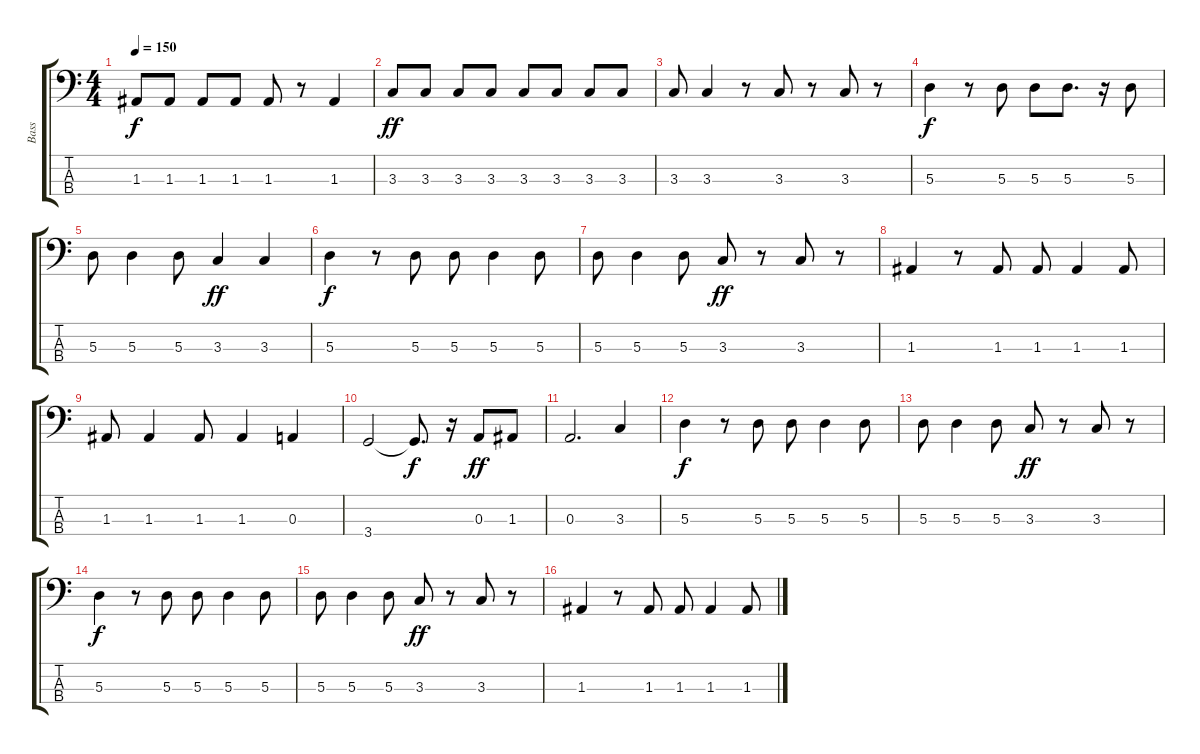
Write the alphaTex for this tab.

\track ("Bass" "Bass") {instrument electricbassfinger}
\staff {score tabs}
\tuning (G2 D2 A1 E1) {hide}
\ts (4 4)
\tempo 150
\clef f4
\ks c
1.3.8{dy f} 1.3.8 1.3.8 1.3.8 1.3.8 r.8 1.3.4 |
3.3.8{dy ff} 3.3.8 3.3.8 3.3.8 3.3.8 3.3.8 3.3.8 3.3.8 |
3.3.8 3.3.4 r.8 3.3.8 r.8 3.3.8 r.8 |
5.3.4{dy f} r.8 5.3.8 5.3.8 5.3.8{d} r.16 5.3.8 |
5.3.8 5.3.4 5.3.8 3.3.4{dy ff} 3.3.4 |
5.3.4{dy f} r.8 5.3.8 5.3.8 5.3.4 5.3.8 |
5.3.8 5.3.4 5.3.8 3.3.8{dy ff} r.8 3.3.8 r.8 |
1.3.4 r.8 1.3.8 1.3.8 1.3.4 1.3.8 |
1.3.8 1.3.4 1.3.8 1.3.4 0.3.4 |
3.4.2 3.4{t}.8{d dy f} r.16 0.3.8{dy ff} 1.3.8 |
0.3.2{d} 3.3.4 |
5.3.4{dy f} r.8 5.3.8 5.3.8 5.3.4 5.3.8 |
5.3.8 5.3.4 5.3.8 3.3.8{dy ff} r.8 3.3.8 r.8 |
5.3.4{dy f} r.8 5.3.8 5.3.8 5.3.4 5.3.8 |
5.3.8 5.3.4 5.3.8 3.3.8{dy ff} r.8 3.3.8 r.8 |
1.3.4 r.8 1.3.8 1.3.8 1.3.4 1.3.8
